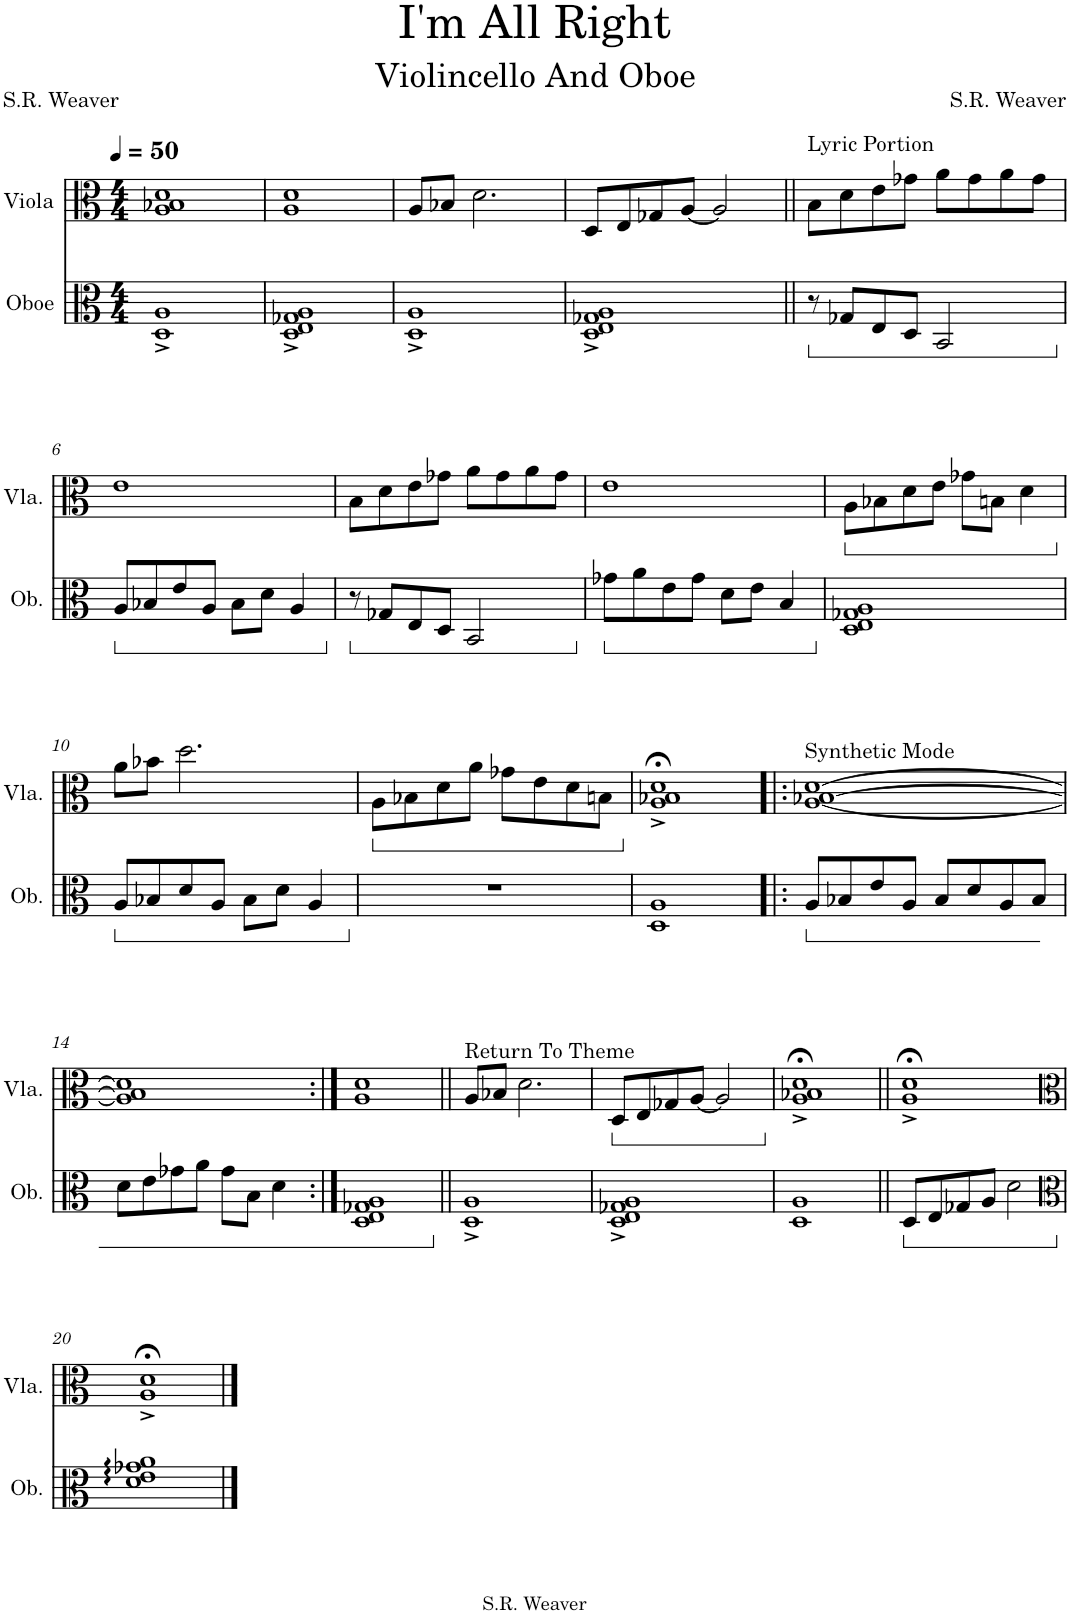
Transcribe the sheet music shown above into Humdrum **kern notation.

**kern	**kern
*part2	*part1
*staff2	*staff1
*I"Oboe	*I"Viola
*I'Ob.	*I'Vla.
*clefC3	*clefC3
*k[]	*k[]
*M4/4	*M4/4
*MM50	*MM50
=1	=1
1D^ 1A^	1A 1B-X 1d
=2	=2
1D^ 1E^ 1G-X^ 1A^	1A 1d
=3	=3
1D^ 1A^	8A/L
.	8B-X/J
.	2.d\
=4	=4
1D^ 1E^ 1G-X^ 1A^	8D/L
.	8E/
.	8G-X/
.	[8A/J
.	2A/]
=5||	=5||
*ped	*
!	!LO:TX:a:t=Lyric Portion
8r	8B\L
8G-X/L	8d\
8E/	8e\
8D/J	8g-X\J
2BB/	8a\L
.	8g-\
.	8a\
.	8g-\J
!!LO:LB:g=z
=6	=6
*Xped	*
*ped	*
8A/L	1e
8B-X/	.
8e/	.
8A/J	.
8B-\L	.
8d\J	.
4A/	.
=7	=7
*Xped	*
*ped	*
8r	8B\L
8G-X/L	8d\
8E/	8e\
8D/J	8g-X\J
2BB/	8a\L
.	8g-\
.	8a\
.	8g-\J
=8	=8
*Xped	*
*ped	*
8g-X\L	1e
8a\	.
8e\	.
8g-\J	.
8d\L	.
8e\J	.
4B/	.
=9	=9
*Xped	*
*	*ped
1D 1E 1G-X 1A	8A\L
.	8B-X\
.	8d\
.	8e\J
.	8g-X\L
.	8Bn\J
.	4d\
!!LO:LB:g=z
=10	=10
*ped	*
*	*Xped
8A/L	8a\L
8B-X/	8b-X\J
8d/	2.dd\
8A/J	.
8B-\L	.
8d\J	.
4A/	.
=11	=11
*Xped	*
*	*ped
1r	8A\L
.	8B-X\
.	8d\
.	8a\J
.	8g-X\L
.	8e\
.	8d\
.	8Bn\J
=12	=12
*	*Xped
1D 1A	1A;<^ 1B-X;<^ 1d;<^
=13!|:	=13!|:
*ped	*
!	!LO:TX:a:t=Synthetic Mode
8A/L	[1A [1B-X [1d
8B-X/	.
8e/	.
8A/J	.
8B-/L	.
8d/	.
8A/	.
8B-/J	.
!!LO:LB:g=z
=14	=14
8d\L	1A] 1B-] 1d]
8e\	.
8g-X\	.
8a\J	.
8g-\L	.
8B\J	.
4d\	.
=15:|!	=15:|!
1D 1E 1G-X 1A	1A 1d
=16||	=16||
*Xped	*
!	!LO:TX:a:t=Return To Theme
1D^ 1A^	8A/L
.	8B-X/J
.	2.d\
=17	=17
*	*ped
1D^ 1E^ 1G-X^ 1A^	8D/L
.	8E/
.	8G-X/
.	[8A/J
.	2A/]
=18	=18
*	*Xped
1D 1A	1A;<^ 1B-X;<^ 1d;<^
=19||	=19||
*ped	*
8D/L	1A;<^ 1d;<^
8E/	.
8G-X/	.
8A/J	.
2d\	.
!!LO:LB:g=z
=20	=20
*clefC3	*clefC3
*Xped	*
1d: 1e: 1g-X: 1a:	1A;<^ 1d;<^
==	==
*-	*-
